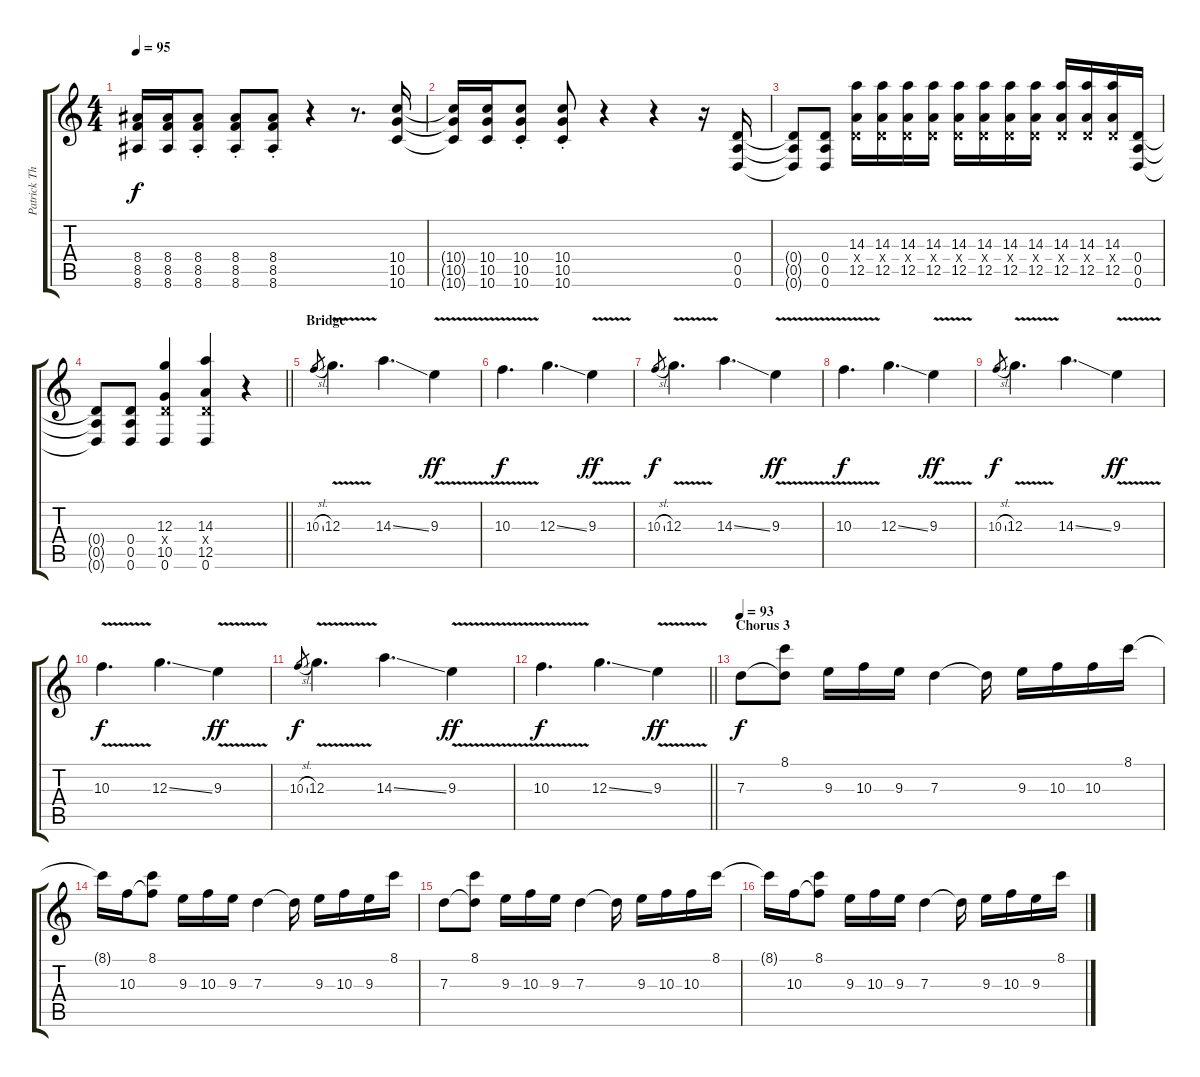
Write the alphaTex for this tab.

\track ("Patrick Thompson [Guitar]" "Patrick Th") {instrument distortionguitar}
\staff {score tabs}
\tuning (E4 B3 G3 D3 A2 D2) {hide}
\ts (4 4)
\tempo 95
\clef g2
\ks c
(8.4{t} 8.5{t} 8.6{t}).16{dy f} (8.4 8.5 8.6).16 (8.4{st} 8.5{st} 8.6{st}).8 (8.4{st} 8.5{st} 8.6{st}).8 (8.4{st} 8.5{st} 8.6{st}).8 r.4 r.8{d} (10.4 10.5 10.6).16 |
(10.4{t} 10.5{t} 10.6{t}).16 (10.4 10.5 10.6).16 (10.4{st} 10.5{st} 10.6{st}).8 (10.4{st} 10.5{st} 10.6{st}).8 r.4 r.4 r.16 (0.4 0.5 0.6).16 |
(0.4{t} 0.5{t} 0.6{t}).8 (0.4 0.5 0.6).8 (14.3 0.4{x} 12.5).16 (14.3 0.4{x} 12.5).16 (14.3 0.4{x} 12.5).16 (14.3 0.4{x} 12.5).16 (14.3 0.4{x} 12.5).16 (14.3 0.4{x} 12.5).16 (14.3 0.4{x} 12.5).16 (14.3 0.4{x} 12.5).16 (14.3 0.4{x} 12.5).16 (14.3 0.4{x} 12.5).16 (14.3 0.4{x} 12.5).16 (0.4 0.5 0.6).16 |
\barLineRight lightlight
(0.4{t} 0.5{t} 0.6{t}).8 (0.4 0.5 0.6).8 (12.3 0.4{x} 10.5 0.6).4 (14.3 0.4{x} 12.5 0.6).4 r.4 |
\section ("" "Bridge")
10.3{sl}.8{gr} 12.3{v}.4{d balance 6} 14.3{ss}.4{d} 9.3{v}.4{dy ff} |
10.3{v}.4{d dy f} 12.3{ss}.4{d} 9.3{v}.4{dy ff} |
10.3{sl}.8{gr dy f} 12.3{v}.4{d} 14.3{ss}.4{d} 9.3{v}.4{dy ff} |
10.3{v}.4{d dy f} 12.3{ss}.4{d} 9.3{v}.4{dy ff} |
10.3{sl}.8{gr dy f} 12.3{v}.4{d} 14.3{ss}.4{d} 9.3{v}.4{dy ff} |
10.3{v}.4{d dy f} 12.3{ss}.4{d} 9.3{v}.4{dy ff} |
10.3{sl}.8{gr dy f} 12.3{v}.4{d} 14.3{ss}.4{d} 9.3{v}.4{dy ff} |
\barLineRight lightlight
10.3{v}.4{d dy f} 12.3{ss}.4{d} 9.3{v}.4{dy ff} |
\section ("" "Chorus 3")
\tempo 93
7.3.8{dy f volume 14 balance 8} (8.1 7.3{t}).8 9.3.16 10.3.16 9.3.16 7.3.4 7.3{t}.16 9.3.16 10.3.16 10.3.16 8.1.16 |
8.1{t}.16 10.3.16 (8.1 10.3{t}).8 9.3.16 10.3.16 9.3.16 7.3.4 7.3{t}.16 9.3.16 10.3.16 9.3.16 8.1.16 |
7.3.8 (8.1 7.3{t}).8 9.3.16 10.3.16 9.3.16 7.3.4 7.3{t}.16 9.3.16 10.3.16 10.3.16 8.1.16 |
8.1{t}.16 10.3.16 (8.1 10.3{t}).8 9.3.16 10.3.16 9.3.16 7.3.4 7.3{t}.16 9.3.16 10.3.16 9.3.16 8.1.16
